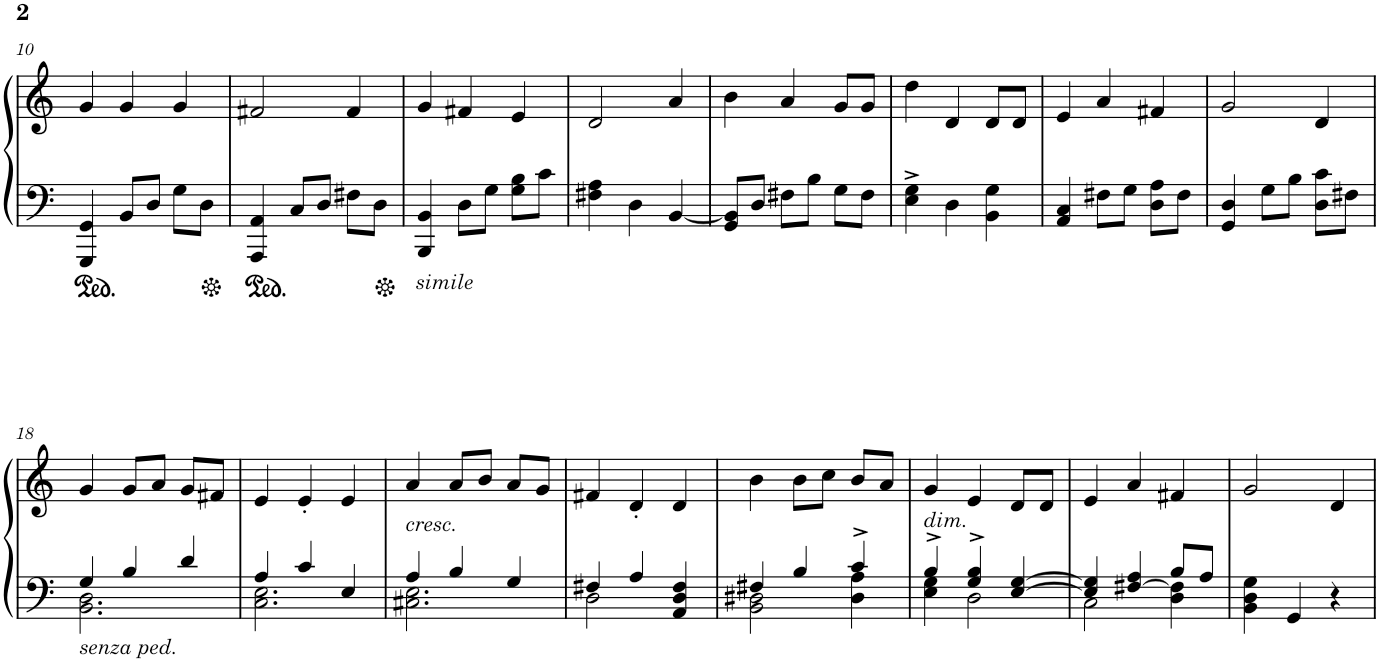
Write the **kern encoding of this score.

**kern	**kern
*part1	*part1
*staff2	*staff1
*I"Piano	*
*I'Pno.	*
!!LO:PB:g=z
*clefF4	*clefG2
*k[]	*k[]
*M3/4	*M3/4
=10	=10
4GGG/ 4GG/	4g/
8BB/L	4g/
8D/J	.
8G\L	4g/
8D\J	.
=11	=11
4AAA/ 4AA/	2f#X/
8C/L	.
8D/J	.
8F#X\L	4f#/
8D\J	.
=12	=12
!LO:TX:b:i:t=simile	!
4BBB/ 4BB/	4g/
8D\L	4f#X/
8G\J	.
8G\ 8B\L	4e/
8c\J	.
=13	=13
4F#X\ 4A\	2d/
4D\	.
[4BB/	4a/
=14	=14
8GG/ 8BB/]L	4b\
8D/J	.
8F#X\L	4a/
8B\J	.
8G\L	8g/L
8F#\J	8g/J
=15	=15
4E\^ 4G\^	4dd\
4D\	4d/
4BB\ 4G\	8d/L
.	8d/J
=16	=16
4AA/ 4C/	4e/
8F#X\L	4a/
8G\J	.
8D\ 8A\L	4f#X/
8F#\J	.
=17	=17
4GG/ 4D/	2g/
8G\L	.
8B\J	.
8D\ 8c\L	4d/
8F#X\J	.
!!LO:LB:g=z
=18	=18
*^	*
!LO:TX:b:i:t=senza ped.	!	!
4G/	2.BB\ 2.D\	4g/
4B/	.	8g/L
.	.	8a/J
4d/	.	8g/L
.	.	8f#X/J
=19	=19	=19
4A/	2.C\ 2.E\	4e/
4c/	.	4e'/
4E/	.	4e/
=20	=20	=20
!	!	!LO:TX:b:i:t=cresc.
4A/	2.C#X\ 2.E\	4a/
4B/	.	8a/L
.	.	8b/J
4G/	.	8a/L
.	.	8g/J
=21	=21	=21
4F#X/	2D\	4f#X/
4A/	.	4d'/
4AA/ 4D/ 4F#/	4ryy	4d/
=22	=22	=22
4F#X/	2BB\ 2D#X\	4b\
4B/	.	8b\L
.	.	8cc\J
4c^/	4D#\ 4A\	8b/L
.	.	8a/J
=23	=23	=23
!	!	!LO:TX:b:i:t=dim.
4B^/	4E\ 4G\	4g/
4G/^ 4B/^	2D\	4e/
[4E/ [4G/	.	8d/L
.	.	8d/J
=24	=24	=24
4E/] 4G/]	2C\	4e/
[4F#X/ 4A/	.	4a/
8B/L	4D\ 4F#\]	4f#X/
8A/J	.	.
*v	*v	*
=25	=25
4BB\ 4D\ 4G\	2g/
4GG/	.
4r	4d/
=	=
*-	*-
